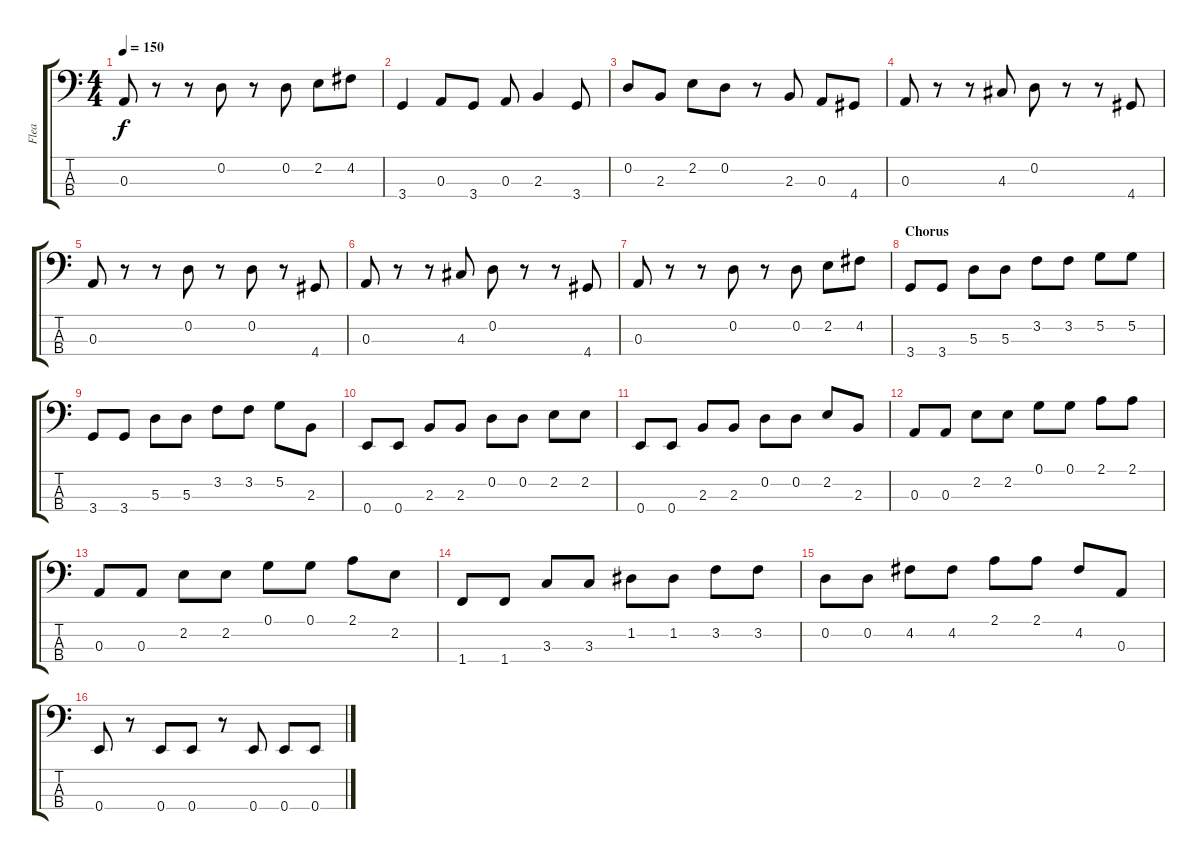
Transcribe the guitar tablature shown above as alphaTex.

\track ("Flea" "Flea") {instrument electricbassfinger}
\staff {score tabs}
\tuning (G2 D2 A1 E1) {hide}
\ts (4 4)
\tempo 150
\clef f4
\ks c
0.3.8{dy f} r.8 r.8 0.2.8 r.8 0.2.8 2.2.8 4.2.8 |
3.4.4 0.3.8 3.4.8 0.3.8 2.3.4 3.4.8 |
0.2.8 2.3.8 2.2.8 0.2.8 r.8 2.3.8 0.3.8 4.4.8 |
0.3.8 r.8 r.8 4.3.8 0.2.8 r.8 r.8 4.4.8 |
0.3.8 r.8 r.8 0.2.8 r.8 0.2.8 r.8 4.4.8 |
0.3.8 r.8 r.8 4.3.8 0.2.8 r.8 r.8 4.4.8 |
0.3.8 r.8 r.8 0.2.8 r.8 0.2.8 2.2.8 4.2.8 |
\section ("" "Chorus")
3.4.8 3.4.8 5.3.8 5.3.8 3.2.8 3.2.8 5.2.8 5.2.8 |
3.4.8 3.4.8 5.3.8 5.3.8 3.2.8 3.2.8 5.2.8 2.3.8 |
0.4.8 0.4.8 2.3.8 2.3.8 0.2.8 0.2.8 2.2.8 2.2.8 |
0.4.8 0.4.8 2.3.8 2.3.8 0.2.8 0.2.8 2.2.8 2.3.8 |
0.3.8 0.3.8 2.2.8 2.2.8 0.1.8 0.1.8 2.1.8 2.1.8 |
0.3.8 0.3.8 2.2.8 2.2.8 0.1.8 0.1.8 2.1.8 2.2.8 |
1.4.8 1.4.8 3.3.8 3.3.8 1.2.8 1.2.8 3.2.8 3.2.8 |
0.2.8 0.2.8 4.2.8 4.2.8 2.1.8 2.1.8 4.2.8 0.3.8 |
0.4.8 r.8 0.4.8 0.4.8 r.8 0.4.8 0.4.8 0.4.8
